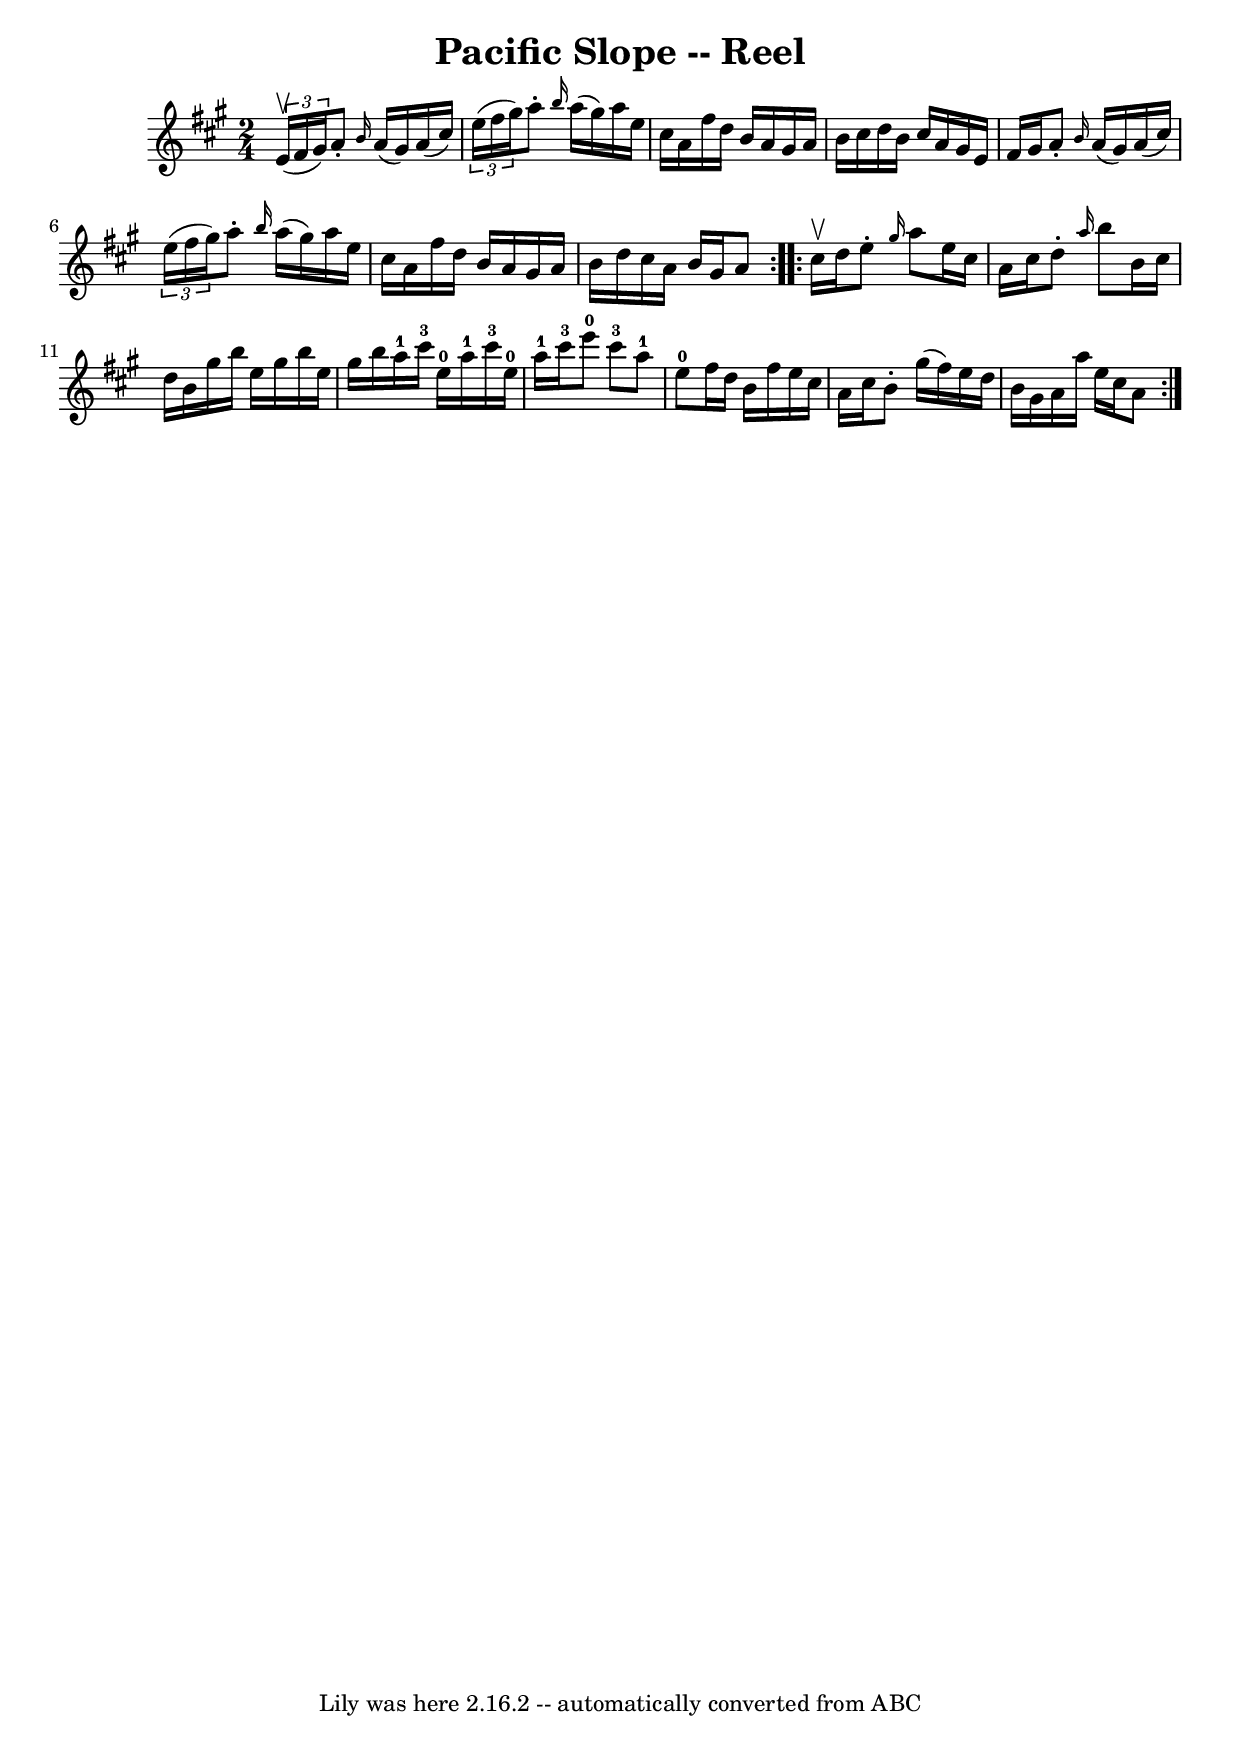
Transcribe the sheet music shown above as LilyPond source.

\version "2.16.2"
\include "Mammoth.ily"
\header {
  %% book = "Ryan's Mammoth Collection"
  crossRefNumber = "1"
  footnotes = "\\\\298"
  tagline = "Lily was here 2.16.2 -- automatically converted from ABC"
  title = "Pacific Slope -- Reel"

}
voicedefault =  {



  \repeat volta 2 {

    \time 2/4 
    \key a \major
    \times 2/3 { e'16^\upbow(fis'16 gis'16) 
	       } 
    |
    a'8 -. \grace { b'16  
		  } a'16 (gis'16) a'16 (
    cis''16)   \times 2/3 { e''16 (fis''16 gis''16) 
			  }   |
    
    a''8 -. \grace { b''16  
		   } a''16 (gis''16) a''16 e''16    
    cis''16 a'16    |
    fis''16 d''16 b'16 a'16 gis'16    
    a'16 b'16 cis''16    |
    d''16 b'16 cis''16 a'16    
    gis'16 e'16 fis'16 gis'16    |
    a'8 -. \grace { b'16  
		  }   
    a'16 (gis'16) a'16 (cis''16)   \times 2/3 { e''16 (fis''16   
						gis''16) 
					      }   |
    a''8 -. \grace { b''16  
		   } a''16 (gis''16  -) a''16 e''16 cis''16 a'16    |
    fis''16 d''16 b'16   
    a'16 gis'16 a'16 b'16 d''16    |
    cis''16 a'16 b'16  
    gis'16 a'8    
  }     
  \repeat volta 2 {
    cis''16^\upbow d''16  |
    
    e''8 -. \grace { gis''16  
		   } a''8 e''16 cis''16 a'16 cis''16 
    |
    d''8 -. \grace { a''16  
		   } b''8 b'16 cis''16 d''16   
    b'16    |
    gis''16 b''16 e''16 gis''16 b''16 e''16    
    gis''16 b''16    |
    a''16-1 cis'''16-3 e''16-0   
    a''16-1 cis'''16-3 e''16-0 a''16-1 cis'''16-3   
    |
    e'''8-0 cis'''8-3 a''8-1 e''8-0   |
    
    fis''16 d''16 b'16 fis''16 e''16 cis''16 a'16 cis''16    
    |
    b'8 -. gis''16 (fis''16) e''16 d''16 b'16 gis'16  
    |
    a'16 a''16 e''16 cis''16 a'8    
  }   

}

\score{
  <<

    \context Staff="default"
    {
      \voicedefault 
      
    }

  >>
  \layout {
    
  }
  \midi {
  }

}
